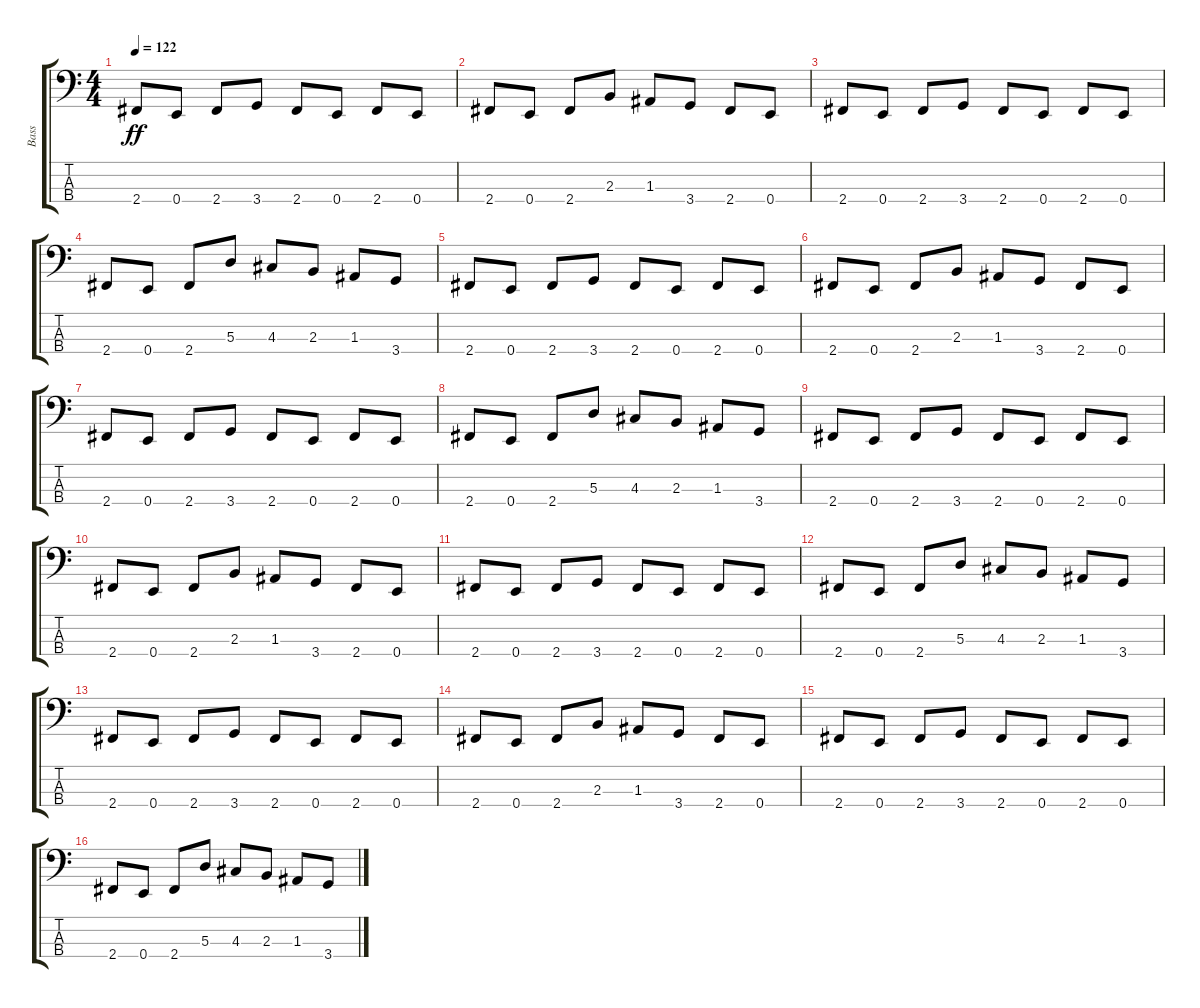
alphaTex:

\track ("Bass" "Bass") {instrument electricbasspick}
\staff {score tabs}
\tuning (G2 D2 A1 E1) {hide}
\ts (4 4)
\tempo 122
\clef f4
\ks c
2.4.8{dy ff} 0.4.8 2.4.8 3.4.8 2.4.8 0.4.8 2.4.8 0.4.8 |
2.4.8 0.4.8 2.4.8 2.3.8 1.3.8 3.4.8 2.4.8 0.4.8 |
2.4.8 0.4.8 2.4.8 3.4.8 2.4.8 0.4.8 2.4.8 0.4.8 |
2.4.8 0.4.8 2.4.8 5.3.8 4.3.8 2.3.8 1.3.8 3.4.8 |
2.4.8 0.4.8 2.4.8 3.4.8 2.4.8 0.4.8 2.4.8 0.4.8 |
2.4.8 0.4.8 2.4.8 2.3.8 1.3.8 3.4.8 2.4.8 0.4.8 |
2.4.8 0.4.8 2.4.8 3.4.8 2.4.8 0.4.8 2.4.8 0.4.8 |
2.4.8 0.4.8 2.4.8 5.3.8 4.3.8 2.3.8 1.3.8 3.4.8 |
2.4.8 0.4.8 2.4.8 3.4.8 2.4.8 0.4.8 2.4.8 0.4.8 |
2.4.8 0.4.8 2.4.8 2.3.8 1.3.8 3.4.8 2.4.8 0.4.8 |
2.4.8 0.4.8 2.4.8 3.4.8 2.4.8 0.4.8 2.4.8 0.4.8 |
2.4.8 0.4.8 2.4.8 5.3.8 4.3.8 2.3.8 1.3.8 3.4.8 |
2.4.8 0.4.8 2.4.8 3.4.8 2.4.8 0.4.8 2.4.8 0.4.8 |
2.4.8 0.4.8 2.4.8 2.3.8 1.3.8 3.4.8 2.4.8 0.4.8 |
2.4.8 0.4.8 2.4.8 3.4.8 2.4.8 0.4.8 2.4.8 0.4.8 |
2.4.8 0.4.8 2.4.8 5.3.8 4.3.8 2.3.8 1.3.8 3.4.8
